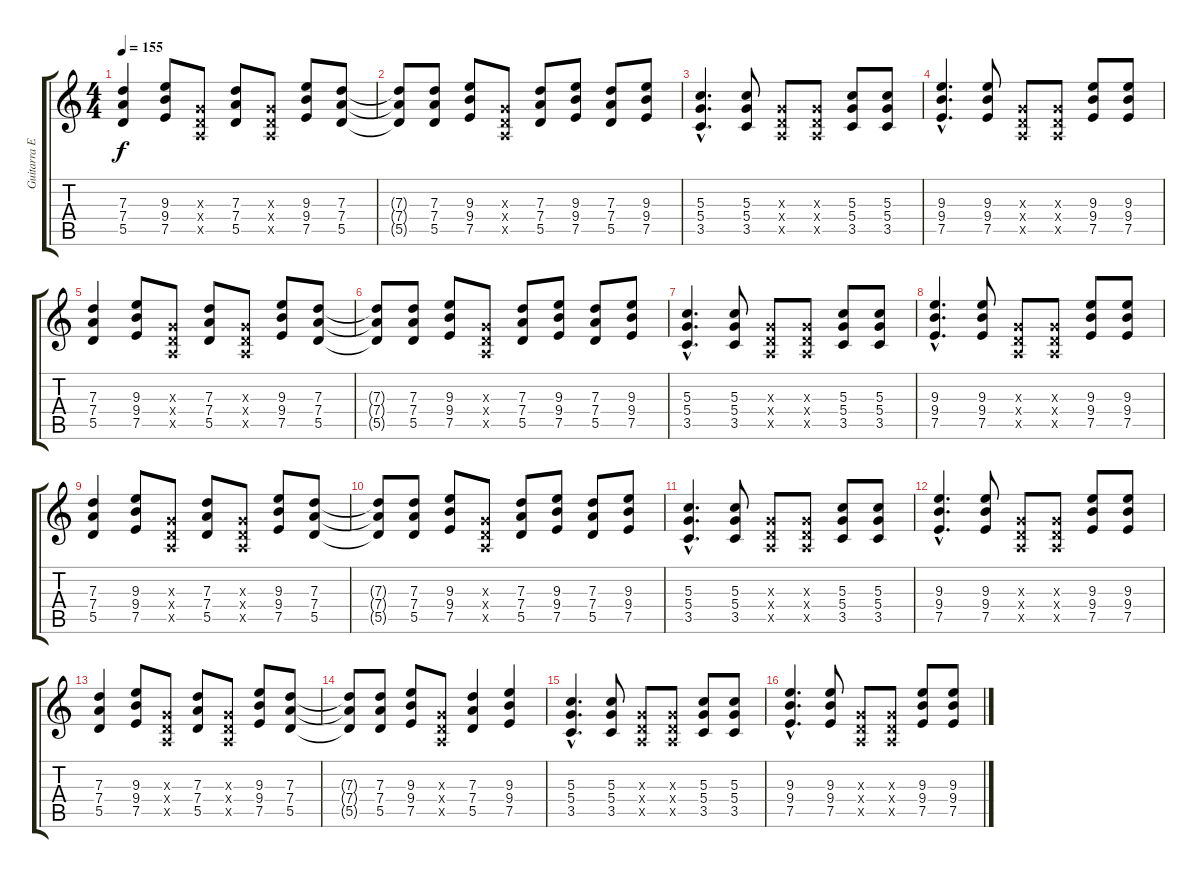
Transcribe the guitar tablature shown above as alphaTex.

\track ("Guitarra Eléctrica" "Guitarra E") {instrument overdrivenguitar}
\staff {score tabs}
\tuning (E4 B3 G3 D3 A2 E2) {hide}
\ts (4 4)
\tempo 155
\clef g2
\ks c
(7.3 7.4 5.5).4{dy f} (9.3 9.4 7.5).8 (0.3{x} 0.4{x} 0.5{x}).8 (7.3 7.4 5.5).8 (0.3{x} 0.4{x} 0.5{x}).8 (9.3 9.4 7.5).8 (7.3 7.4 5.5).8 |
(7.3{t} 7.4{t} 5.5{t}).8 (7.3 7.4 5.5).8 (9.3 9.4 7.5).8 (0.3{x} 0.4{x} 0.5{x}).8 (7.3 7.4 5.5).8 (9.3 9.4 7.5).8 (7.3 7.4 5.5).8 (9.3 9.4 7.5).8 |
(5.3{hac} 5.4{hac} 3.5{hac}).4{d} (5.3 5.4 3.5).8 (0.3{x} 0.4{x} 0.5{x}).8 (0.3{x} 0.4{x} 0.5{x}).8 (5.3 5.4 3.5).8 (5.3 5.4 3.5).8 |
(9.3{hac} 9.4{hac} 7.5{hac}).4{d} (9.3 9.4 7.5).8 (0.3{x} 0.4{x} 0.5{x}).8 (0.3{x} 0.4{x} 0.5{x}).8 (9.3 9.4 7.5).8 (9.3 9.4 7.5).8 |
(7.3 7.4 5.5).4 (9.3 9.4 7.5).8 (0.3{x} 0.4{x} 0.5{x}).8 (7.3 7.4 5.5).8 (0.3{x} 0.4{x} 0.5{x}).8 (9.3 9.4 7.5).8 (7.3 7.4 5.5).8 |
(7.3{t} 7.4{t} 5.5{t}).8 (7.3 7.4 5.5).8 (9.3 9.4 7.5).8 (0.3{x} 0.4{x} 0.5{x}).8 (7.3 7.4 5.5).8 (9.3 9.4 7.5).8 (7.3 7.4 5.5).8 (9.3 9.4 7.5).8 |
(5.3{hac} 5.4{hac} 3.5{hac}).4{d} (5.3 5.4 3.5).8 (0.3{x} 0.4{x} 0.5{x}).8 (0.3{x} 0.4{x} 0.5{x}).8 (5.3 5.4 3.5).8 (5.3 5.4 3.5).8 |
(9.3{hac} 9.4{hac} 7.5{hac}).4{d} (9.3 9.4 7.5).8 (0.3{x} 0.4{x} 0.5{x}).8 (0.3{x} 0.4{x} 0.5{x}).8 (9.3 9.4 7.5).8 (9.3 9.4 7.5).8 |
(7.3 7.4 5.5).4 (9.3 9.4 7.5).8 (0.3{x} 0.4{x} 0.5{x}).8 (7.3 7.4 5.5).8 (0.3{x} 0.4{x} 0.5{x}).8 (9.3 9.4 7.5).8 (7.3 7.4 5.5).8 |
(7.3{t} 7.4{t} 5.5{t}).8 (7.3 7.4 5.5).8 (9.3 9.4 7.5).8 (0.3{x} 0.4{x} 0.5{x}).8 (7.3 7.4 5.5).8 (9.3 9.4 7.5).8 (7.3 7.4 5.5).8 (9.3 9.4 7.5).8 |
(5.3{hac} 5.4{hac} 3.5{hac}).4{d} (5.3 5.4 3.5).8 (0.3{x} 0.4{x} 0.5{x}).8 (0.3{x} 0.4{x} 0.5{x}).8 (5.3 5.4 3.5).8 (5.3 5.4 3.5).8 |
(9.3{hac} 9.4{hac} 7.5{hac}).4{d} (9.3 9.4 7.5).8 (0.3{x} 0.4{x} 0.5{x}).8 (0.3{x} 0.4{x} 0.5{x}).8 (9.3 9.4 7.5).8 (9.3 9.4 7.5).8 |
(7.3 7.4 5.5).4 (9.3 9.4 7.5).8 (0.3{x} 0.4{x} 0.5{x}).8 (7.3 7.4 5.5).8 (0.3{x} 0.4{x} 0.5{x}).8 (9.3 9.4 7.5).8 (7.3 7.4 5.5).8 |
(7.3{t} 7.4{t} 5.5{t}).8 (7.3 7.4 5.5).8 (9.3 9.4 7.5).8 (0.3{x} 0.4{x} 0.5{x}).8 (7.3 7.4 5.5).4 (9.3 9.4 7.5).4 |
(5.3{hac} 5.4{hac} 3.5{hac}).4{d} (5.3 5.4 3.5).8 (0.3{x} 0.4{x} 0.5{x}).8 (0.3{x} 0.4{x} 0.5{x}).8 (5.3 5.4 3.5).8 (5.3 5.4 3.5).8 |
(9.3{hac} 9.4{hac} 7.5{hac}).4{d} (9.3 9.4 7.5).8 (0.3{x} 0.4{x} 0.5{x}).8 (0.3{x} 0.4{x} 0.5{x}).8 (9.3 9.4 7.5).8 (9.3 9.4 7.5).8
